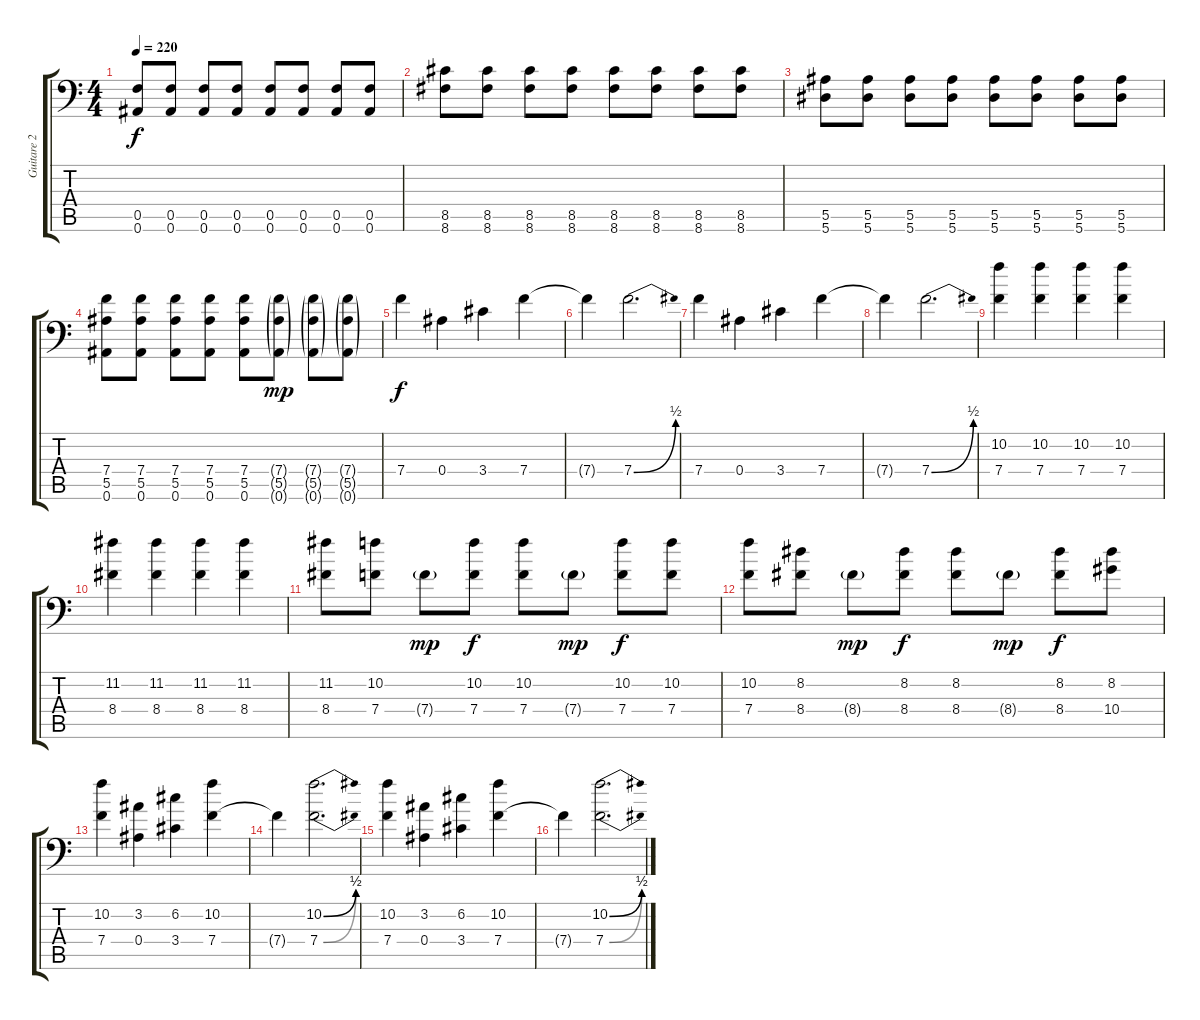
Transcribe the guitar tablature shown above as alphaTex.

\track ("Guitare 2" "Guitare 2") {instrument distortionguitar}
\staff {score tabs}
\tuning (C4 G3 Eb3 Bb2 F2 Bb1) {hide}
\ts (4 4)
\tempo 220
\clef f4
\ks c
(0.5 0.6).8{dy f} (0.5 0.6).8 (0.5 0.6).8 (0.5 0.6).8 (0.5 0.6).8 (0.5 0.6).8 (0.5 0.6).8 (0.5 0.6).8 |
(8.5 8.6).8 (8.5 8.6).8 (8.5 8.6).8 (8.5 8.6).8 (8.5 8.6).8 (8.5 8.6).8 (8.5 8.6).8 (8.5 8.6).8 |
(5.5 5.6).8 (5.5 5.6).8 (5.5 5.6).8 (5.5 5.6).8 (5.5 5.6).8 (5.5 5.6).8 (5.5 5.6).8 (5.5 5.6).8 |
(7.4 5.5 0.6).8 (7.4 5.5 0.6).8 (7.4 5.5 0.6).8 (7.4 5.5 0.6).8 (7.4 5.5 0.6).8 (7.4{g} 5.5{g} 0.6{g}).8{dy mp} (7.4{g} 5.5{g} 0.6{g}).8 (7.4{g} 5.5{g} 0.6{g}).8 |
7.4.4{dy f} 0.4.4 3.4.4 7.4.4 |
7.4{t}.4 7.4{be (bend 0 0 60 2)}.2{d} |
7.4.4 0.4.4 3.4.4 7.4.4 |
7.4{t}.4 7.4{be (bend 0 0 60 2)}.2{d} |
(10.2 7.4).4 (10.2 7.4).4 (10.2 7.4).4 (10.2 7.4).4 |
(11.2 8.4).4 (11.2 8.4).4 (11.2 8.4).4 (11.2 8.4).4 |
(11.2 8.4).8 (10.2 7.4).8 7.4{g}.8{dy mp} (10.2 7.4).8{dy f} (10.2 7.4).8 7.4{g}.8{dy mp} (10.2 7.4).8{dy f} (10.2 7.4).8 |
(10.2 7.4).8 (8.2 8.4).8 8.4{g}.8{dy mp} (8.2 8.4).8{dy f} (8.2 8.4).8 8.4{g}.8{dy mp} (8.2 8.4).8{dy f} (8.2 10.4).8 |
(10.2 7.4).4 (3.2 0.4).4 (6.2 3.4).4 (10.2 7.4).4 |
7.4{t}.4 (10.2{be (bend 0 0 60 2)} 7.4{be (bend 0 0 60 2)}).2{d} |
(10.2 7.4).4 (3.2 0.4).4 (6.2 3.4).4 (10.2 7.4).4 |
7.4{t}.4 (10.2{be (bend 0 0 60 2)} 7.4{be (bend 0 0 60 2)}).2{d}
